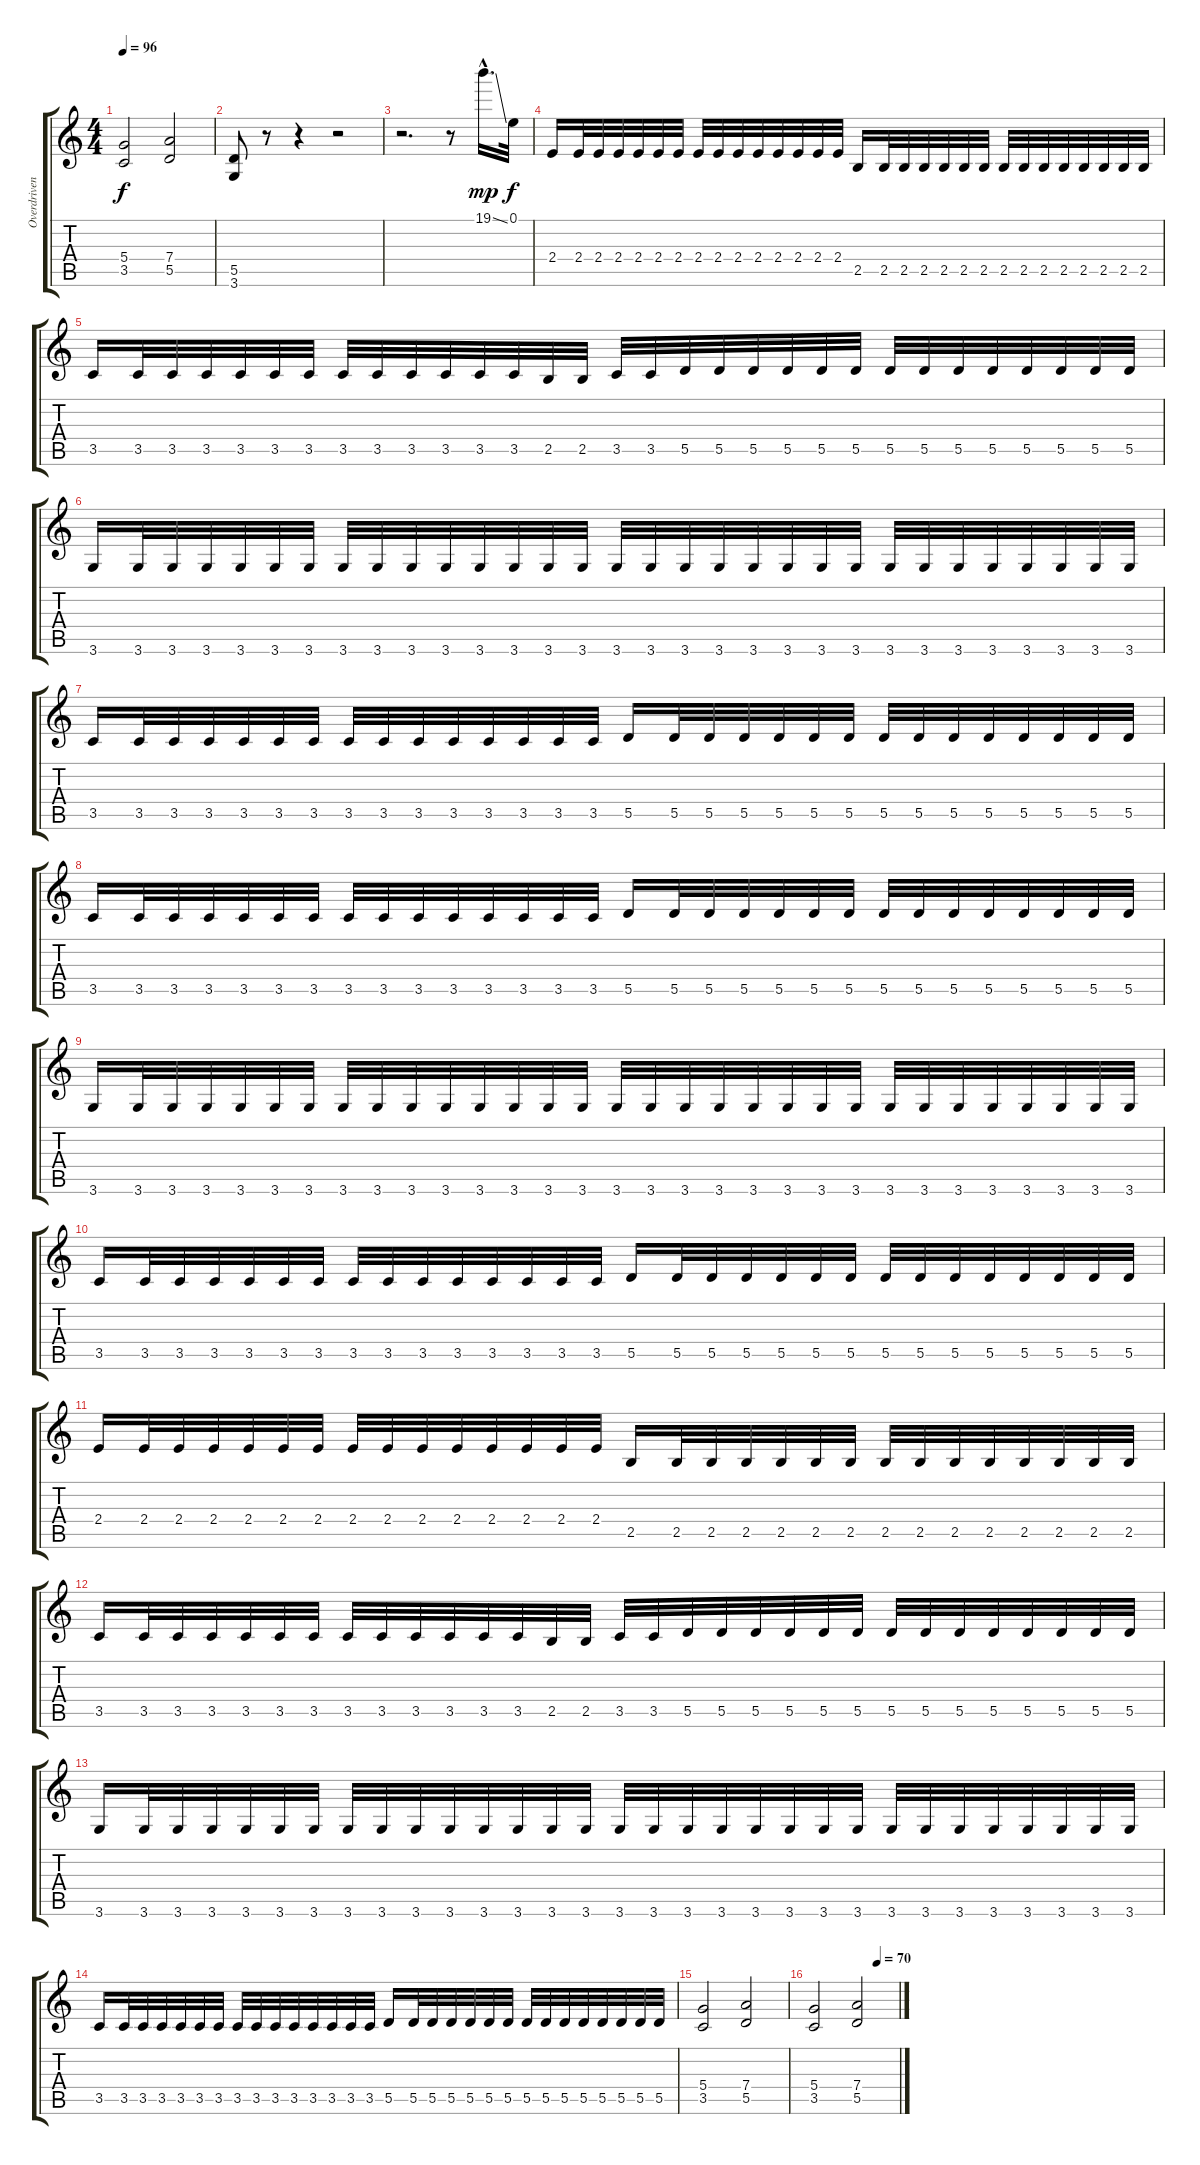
\track ("Overdriven" "Overdriven") {instrument overdrivenguitar}
\staff {score tabs}
\tuning (E4 B3 G3 D3 A2 E2) {hide}
\ts (4 4)
\tempo 96
\clef g2
\ks c
(5.4 3.5).2{dy f} (7.4 5.5).2 |
(5.5 3.6).8 r.8 r.4 r.2 |
r.2{d} r.8 19.1{ss hac}.16{d dy mp} 0.1.32{dy f} |
2.4.16 2.4.32 2.4.32 2.4.32 2.4.32 2.4.32 2.4.32 2.4.32 2.4.32 2.4.32 2.4.32 2.4.32 2.4.32 2.4.32 2.4.32 2.5.16 2.5.32 2.5.32 2.5.32 2.5.32 2.5.32 2.5.32 2.5.32 2.5.32 2.5.32 2.5.32 2.5.32 2.5.32 2.5.32 2.5.32 |
3.5.16 3.5.32 3.5.32 3.5.32 3.5.32 3.5.32 3.5.32 3.5.32 3.5.32 3.5.32 3.5.32 3.5.32 3.5.32 2.5.32 2.5.32 3.5.32 3.5.32 5.5.32 5.5.32 5.5.32 5.5.32 5.5.32 5.5.32 5.5.32 5.5.32 5.5.32 5.5.32 5.5.32 5.5.32 5.5.32 5.5.32 |
3.6.16 3.6.32 3.6.32 3.6.32 3.6.32 3.6.32 3.6.32 3.6.32 3.6.32 3.6.32 3.6.32 3.6.32 3.6.32 3.6.32 3.6.32 3.6.32 3.6.32 3.6.32 3.6.32 3.6.32 3.6.32 3.6.32 3.6.32 3.6.32 3.6.32 3.6.32 3.6.32 3.6.32 3.6.32 3.6.32 3.6.32 |
3.5.16 3.5.32 3.5.32 3.5.32 3.5.32 3.5.32 3.5.32 3.5.32 3.5.32 3.5.32 3.5.32 3.5.32 3.5.32 3.5.32 3.5.32 5.5.16 5.5.32 5.5.32 5.5.32 5.5.32 5.5.32 5.5.32 5.5.32 5.5.32 5.5.32 5.5.32 5.5.32 5.5.32 5.5.32 5.5.32 |
3.5.16 3.5.32 3.5.32 3.5.32 3.5.32 3.5.32 3.5.32 3.5.32 3.5.32 3.5.32 3.5.32 3.5.32 3.5.32 3.5.32 3.5.32 5.5.16 5.5.32 5.5.32 5.5.32 5.5.32 5.5.32 5.5.32 5.5.32 5.5.32 5.5.32 5.5.32 5.5.32 5.5.32 5.5.32 5.5.32 |
3.6.16 3.6.32 3.6.32 3.6.32 3.6.32 3.6.32 3.6.32 3.6.32 3.6.32 3.6.32 3.6.32 3.6.32 3.6.32 3.6.32 3.6.32 3.6.32 3.6.32 3.6.32 3.6.32 3.6.32 3.6.32 3.6.32 3.6.32 3.6.32 3.6.32 3.6.32 3.6.32 3.6.32 3.6.32 3.6.32 3.6.32 |
3.5.16 3.5.32 3.5.32 3.5.32 3.5.32 3.5.32 3.5.32 3.5.32 3.5.32 3.5.32 3.5.32 3.5.32 3.5.32 3.5.32 3.5.32 5.5.16 5.5.32 5.5.32 5.5.32 5.5.32 5.5.32 5.5.32 5.5.32 5.5.32 5.5.32 5.5.32 5.5.32 5.5.32 5.5.32 5.5.32 |
2.4.16 2.4.32 2.4.32 2.4.32 2.4.32 2.4.32 2.4.32 2.4.32 2.4.32 2.4.32 2.4.32 2.4.32 2.4.32 2.4.32 2.4.32 2.5.16 2.5.32 2.5.32 2.5.32 2.5.32 2.5.32 2.5.32 2.5.32 2.5.32 2.5.32 2.5.32 2.5.32 2.5.32 2.5.32 2.5.32 |
3.5.16 3.5.32 3.5.32 3.5.32 3.5.32 3.5.32 3.5.32 3.5.32 3.5.32 3.5.32 3.5.32 3.5.32 3.5.32 2.5.32 2.5.32 3.5.32 3.5.32 5.5.32 5.5.32 5.5.32 5.5.32 5.5.32 5.5.32 5.5.32 5.5.32 5.5.32 5.5.32 5.5.32 5.5.32 5.5.32 5.5.32 |
3.6.16 3.6.32 3.6.32 3.6.32 3.6.32 3.6.32 3.6.32 3.6.32 3.6.32 3.6.32 3.6.32 3.6.32 3.6.32 3.6.32 3.6.32 3.6.32 3.6.32 3.6.32 3.6.32 3.6.32 3.6.32 3.6.32 3.6.32 3.6.32 3.6.32 3.6.32 3.6.32 3.6.32 3.6.32 3.6.32 3.6.32 |
3.5.16 3.5.32 3.5.32 3.5.32 3.5.32 3.5.32 3.5.32 3.5.32 3.5.32 3.5.32 3.5.32 3.5.32 3.5.32 3.5.32 3.5.32 5.5.16 5.5.32 5.5.32 5.5.32 5.5.32 5.5.32 5.5.32 5.5.32 5.5.32 5.5.32 5.5.32 5.5.32 5.5.32 5.5.32 5.5.32 |
(5.4 3.5).2 (7.4 5.5).2 |
\tempo (70 0.75)
(5.4 3.5).2 (7.4 5.5).2
